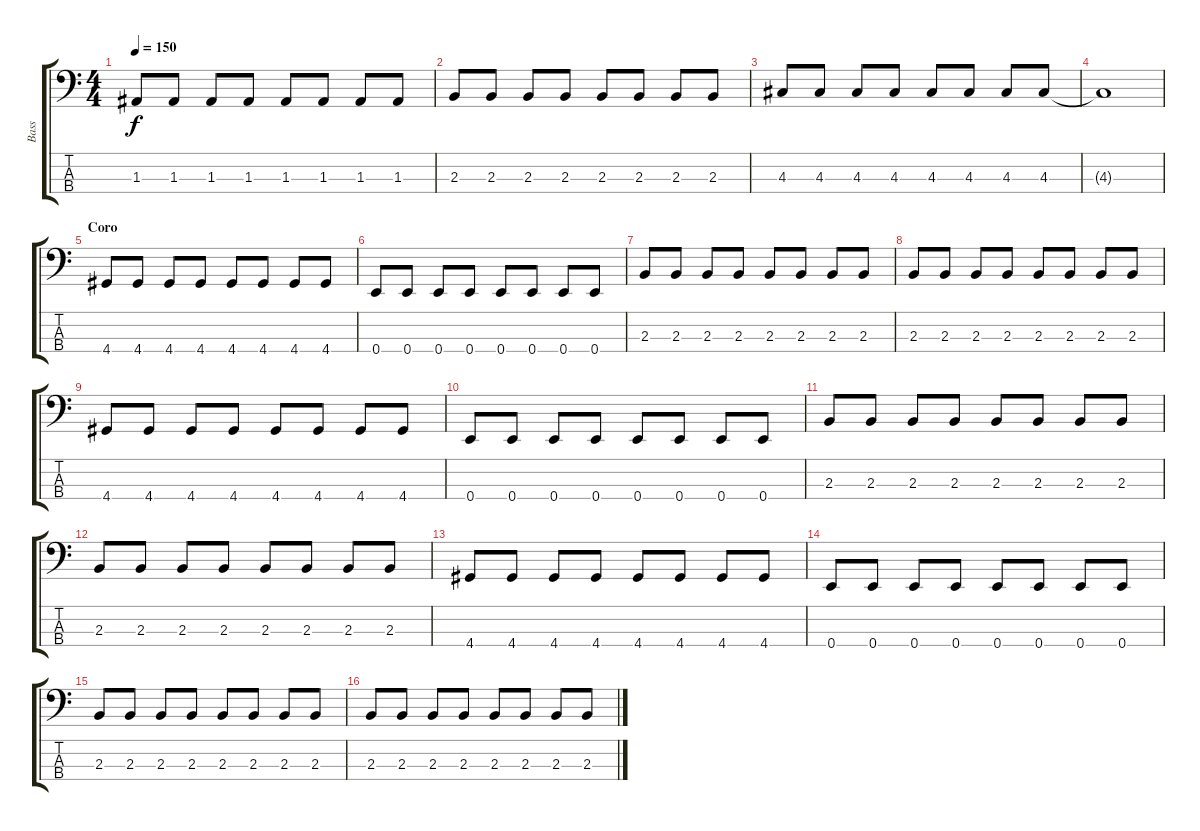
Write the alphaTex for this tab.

\track ("Bass" "Bass") {instrument electricbassfinger}
\staff {score tabs}
\tuning (G2 D2 A1 E1) {hide}
\ts (4 4)
\tempo 150
\clef f4
\ks c
1.3.8{dy f} 1.3.8 1.3.8 1.3.8 1.3.8 1.3.8 1.3.8 1.3.8 |
2.3.8 2.3.8 2.3.8 2.3.8 2.3.8 2.3.8 2.3.8 2.3.8 |
4.3.8 4.3.8 4.3.8 4.3.8 4.3.8 4.3.8 4.3.8 4.3.8 |
4.3{t}.1 |
\section ("" "Coro")
4.4.8 4.4.8 4.4.8 4.4.8 4.4.8 4.4.8 4.4.8 4.4.8 |
0.4.8 0.4.8 0.4.8 0.4.8 0.4.8 0.4.8 0.4.8 0.4.8 |
2.3.8 2.3.8 2.3.8 2.3.8 2.3.8 2.3.8 2.3.8 2.3.8 |
2.3.8 2.3.8 2.3.8 2.3.8 2.3.8 2.3.8 2.3.8 2.3.8 |
4.4.8 4.4.8 4.4.8 4.4.8 4.4.8 4.4.8 4.4.8 4.4.8 |
0.4.8 0.4.8 0.4.8 0.4.8 0.4.8 0.4.8 0.4.8 0.4.8 |
2.3.8 2.3.8 2.3.8 2.3.8 2.3.8 2.3.8 2.3.8 2.3.8 |
2.3.8 2.3.8 2.3.8 2.3.8 2.3.8 2.3.8 2.3.8 2.3.8 |
4.4.8 4.4.8 4.4.8 4.4.8 4.4.8 4.4.8 4.4.8 4.4.8 |
0.4.8 0.4.8 0.4.8 0.4.8 0.4.8 0.4.8 0.4.8 0.4.8 |
2.3.8 2.3.8 2.3.8 2.3.8 2.3.8 2.3.8 2.3.8 2.3.8 |
2.3.8 2.3.8 2.3.8 2.3.8 2.3.8 2.3.8 2.3.8 2.3.8
